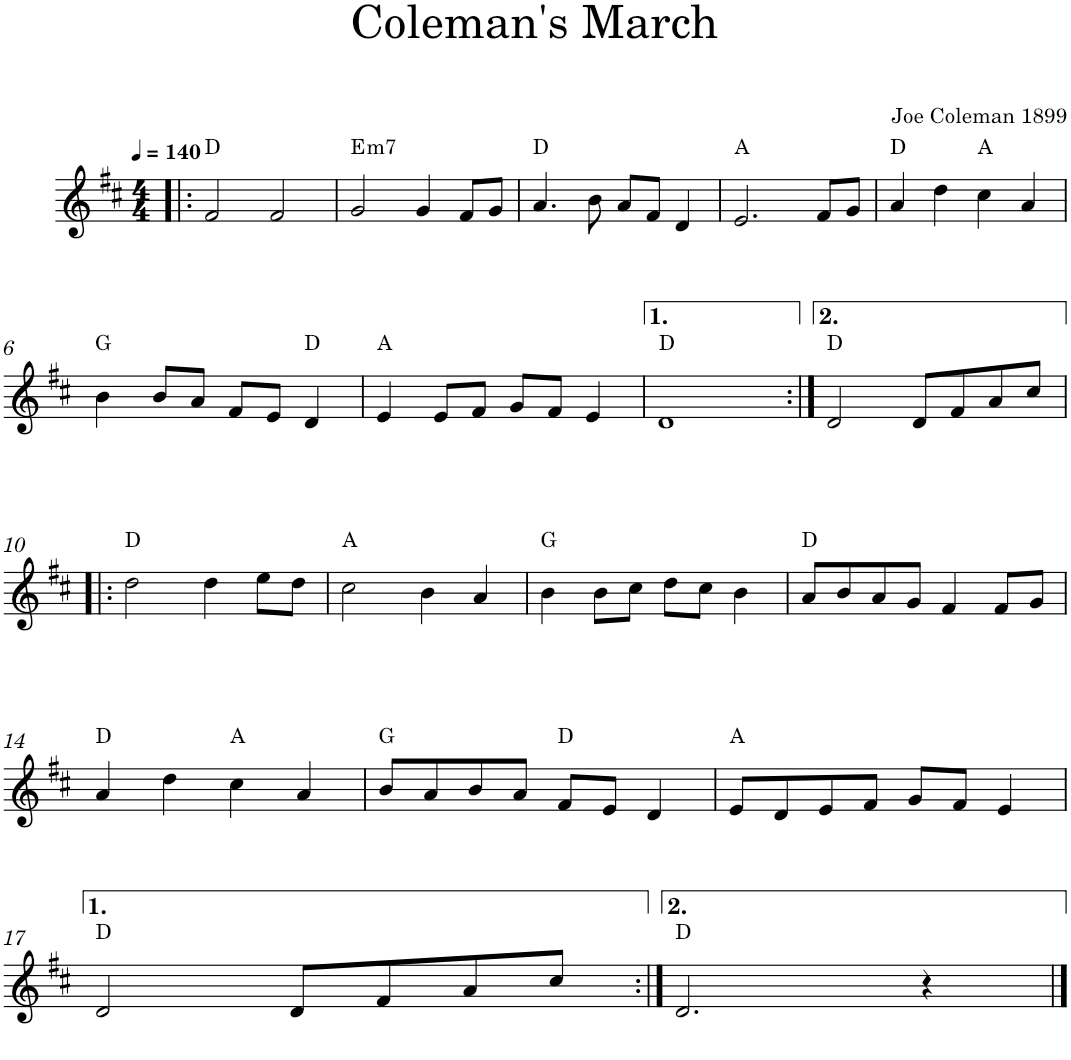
**kern	**harte
*part1	*part1
*staff1	*
*I"Piano	*
*I'Pno.	*
*clefG2	*
*k[f#c#]	*
*M4/4	*
*MM140	*
=1!|:	=1!|:
2f#/	D:maj
2f#/	.
=2	=2
!	!LO:H:kt=m7
2g/	E:min7
4g/	.
8f#/L	.
8g/J	.
=3	=3
4.a/	D:maj
8b\	.
8a/L	.
8f#/J	.
4d/	.
=4	=4
2.e/	A:maj
8f#/L	.
8g/J	.
=5	=5
4a/	D:maj
4dd\	.
4cc#\	A:maj
4a/	.
!!LO:LB:g=z
=6	=6
4b\	G:maj
8b/L	.
8a/J	.
8f#/L	.
8e/J	.
4d/	D:maj
=7	=7
4e/	A:maj
8e/L	.
8f#/J	.
8g/L	.
8f#/J	.
4e/	.
=8	=8
1d	D:maj
=9:|!	=9:|!
2d/	D:maj
8d/L	.
8f#/	.
8a/	.
8cc#/J	.
!!LO:LB:g=z
=10!|:	=10!|:
2dd\	D:maj
4dd\	.
8ee\L	.
8dd\J	.
=11	=11
2cc#\	A:maj
4b\	.
4a/	.
=12	=12
4b\	G:maj
8b\L	.
8cc#\J	.
8dd\L	.
8cc#\J	.
4b\	.
=13	=13
8a/L	D:maj
8b/	.
8a/	.
8g/J	.
4f#/	.
8f#/L	.
8g/J	.
!!LO:LB:g=z
=14	=14
4a/	D:maj
4dd\	.
4cc#\	A:maj
4a/	.
=15	=15
8b/L	G:maj
8a/	.
8b/	.
8a/J	.
8f#/L	D:maj
8e/J	.
4d/	.
=16	=16
8e/L	A:maj
8d/	.
8e/	.
8f#/J	.
8g/L	.
8f#/J	.
4e/	.
!!LO:LB:g=z
=17	=17
2d/	D:maj
8d/L	.
8f#/	.
8a/	.
8cc#/J	.
=18:|!	=18:|!
2.d/	D:maj
4r	.
==	==
*-	*-
